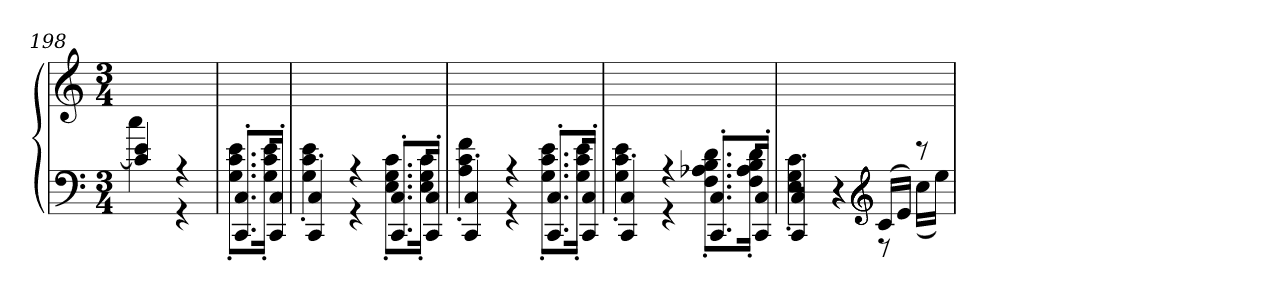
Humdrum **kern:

**kern	**kern
*part1	*part1
*staff2	*staff1
*clefF4	*clefG2
*k[]	*k[]
*M3/4	*M3/4
=198	=198
*^	*
4c] 4e	4cc	2ryy
4r	4r	.
=	=	=
8.CC' 8.C'L	8.G' 8.c' 8.e'L	4ryy
16CC' 16C'Jk	16G' 16c' 16e'Jk	.
=200	=200	=200
4CC' 4C'	4G' 4c' 4e'	2.ryy
4r	4r	.
8.CC' 8.C'L	8.E' 8.G' 8.c'L	.
16CC' 16C'Jk	16E' 16G' 16c'Jk	.
=201	=201	=201
4CC' 4C'	4A' 4c' 4f'	2.ryy
4r	4r	.
8.CC' 8.C'L	8.G' 8.c' 8.e'L	.
16CC' 16C'Jk	16G' 16c' 16e'Jk	.
=202	=202	=202
4CC' 4C'	4G' 4c' 4e'	2.ryy
4r	4r	.
8.CC' 8.C'L	8.F' 8.A-X' 8.B' 8.d'L	.
16CC' 16C'Jk	16F' 16A-' 16B' 16d'Jk	.
=203	=203	=203
*	*^	*
4CC' 4C'	4E' 4G' 4c'	2r	2.ryy
4r	4r	.	.
*clefG2	*	*	*
(16cLL	8r	4ryy	.
16eJJ)	.	.	.
8r	(16ccLL	.	.
.	16eeJJ)	.	.
*v	*v	*v	*
=	=
*-	*-
